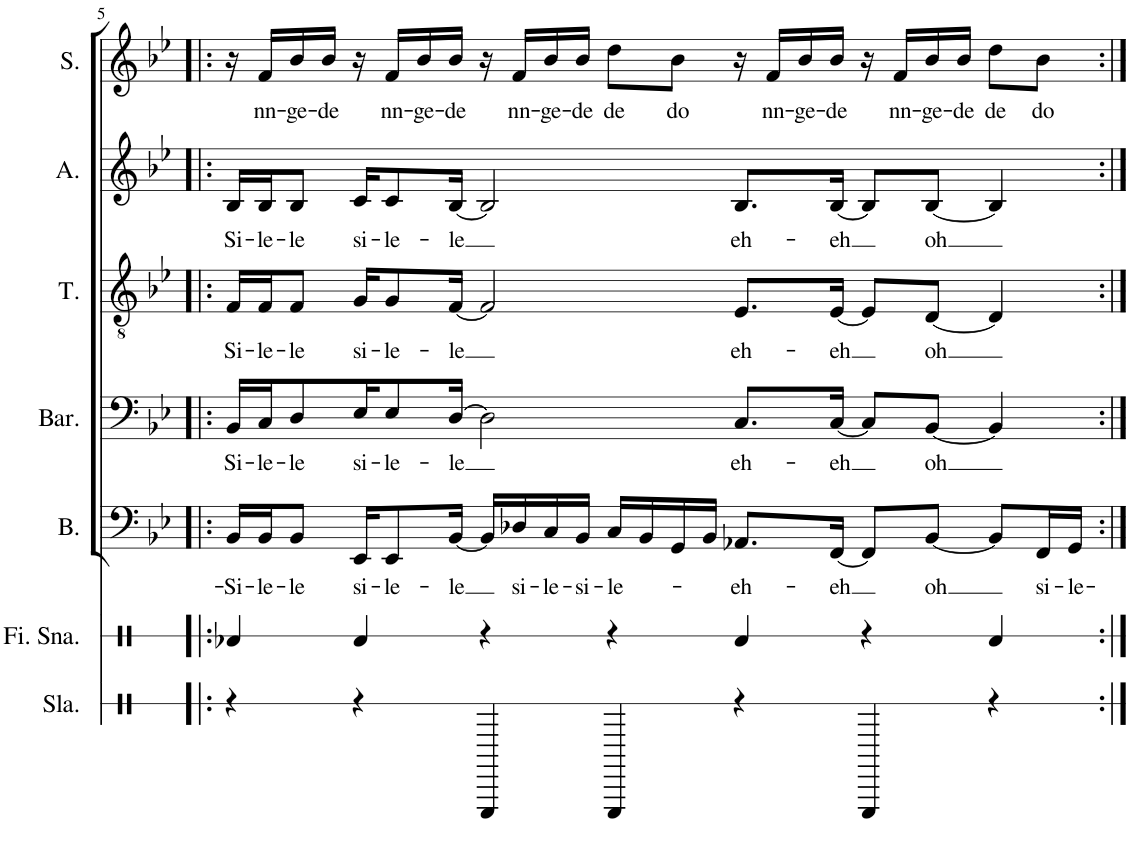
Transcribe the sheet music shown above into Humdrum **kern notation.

**kern	**kern	**kern	**text	**kern	**text	**kern	**text	**kern	**text	**kern	**text
*part7	*part6	*part5	*part5	*part4	*part4	*part3	*part3	*part2	*part2	*part1	*part1
*staff7	*staff6	*staff5	*staff5	*staff4	*staff4	*staff3	*staff3	*staff2	*staff2	*staff1	*staff1
*I"Slap	*I"Finger Snap	*I"Bass	*	*I"Baritone	*	*I"Tenor	*	*I"Alto	*	*I"Soprano	*
*I'Sla.	*I'Fi. Sna.	*I'B.	*	*I'Bar.	*	*I'T.	*	*I'A.	*	*I'S.	*
!!LO:PB:g=z
*clefX	*clefX	*clefF4	*	*clefF4	*	*clefGv2	*	*clefG2	*	*clefG2	*
*k[]	*k[]	*k[b-e-]	*	*k[b-e-]	*	*k[b-e-]	*	*k[b-e-]	*	*k[b-e-]	*
*M7/4	*M7/4	*M7/4	*	*M7/4	*	*M7/4	*	*M7/4	*	*M7/4	*
=5!|:	=5!|:	=5!|:	=5!|:	=5!|:	=5!|:	=5!|:	=5!|:	=5!|:	=5!|:	=5!|:	=5!|:
!	!	!	!LO:LY:b	!	!LO:LY:b	!	!LO:LY:b	!	!LO:LY:b	!	!
4r	4ee-X/	16BB-/LL	Si-	16BB-/LL	Si-	16F/LL	Si-	16B-/LL	Si-	16r	.
!	!	!	!LO:LY:b	!	!LO:LY:b	!	!LO:LY:b	!	!LO:LY:b	!	!LO:LY:b
.	.	16BB-/J	-le-	16C/J	-le-	16F/J	-le-	16B-/J	-le-	16f/LL	nn-
!	!	!	!LO:LY:b	!	!LO:LY:b	!	!LO:LY:b	!	!LO:LY:b	!	!LO:LY:b
.	.	8BB-/J	-le	8D/	-le	8F/J	-le	8B-/J	-le	16b-/	-ge-
!	!	!	!	!	!	!	!	!	!	!	!LO:LY:b
.	.	.	.	.	.	.	.	.	.	16b-/JJ	-de
!	!	!	!LO:LY:b	!	!LO:LY:b	!	!LO:LY:b	!	!LO:LY:b	!	!
4r	4ee/	16EE-/KL	si-	16E-/K	si-	16G/KL	si-	16c/KL	si-	16r	.
!	!	!	!LO:LY:b	!	!LO:LY:b	!	!LO:LY:b	!	!LO:LY:b	!	!LO:LY:b
.	.	8EE-/	-le-	8E-/	-le-	8G/	-le-	8c/	-le-	16f/LL	nn-
!	!	!	!	!	!	!	!	!	!	!	!LO:LY:b
.	.	.	.	.	.	.	.	.	.	16b-/	-ge-
!	!	!	!LO:LY:b	!	!LO:LY:b	!	!LO:LY:b	!	!LO:LY:b	!	!LO:LY:b
.	.	[16BB-/Jk	-le	[16D/Jk	-le	[16F/Jk	-le	[16B-/Jk	-le	16b-/JJ	-de
4FF/	4r	16BB-/LL]	.	2D\]	.	2F/]	.	2B-/]	.	16r	.
!	!	!	!LO:LY:b	!	!	!	!	!	!	!	!LO:LY:b
.	.	16D-X/	si-	.	.	.	.	.	.	16f/LL	nn-
!	!	!	!LO:LY:b	!	!	!	!	!	!	!	!LO:LY:b
.	.	16C/	-le-	.	.	.	.	.	.	16b-/	-ge-
!	!	!	!LO:LY:b	!	!	!	!	!	!	!	!LO:LY:b
.	.	16BB-/JJ	si-	.	.	.	.	.	.	16b-/JJ	-de
!	!	!	!LO:LY:b	!	!	!	!	!	!	!	!LO:LY:b
4FF/	4r	16C/LL	-le-	.	.	.	.	.	.	8dd\L	de
.	.	16BB-/	.	.	.	.	.	.	.	.	.
!	!	!	!	!	!	!	!	!	!	!	!LO:LY:b
.	.	16GG/	.	.	.	.	.	.	.	8b-\J	do
.	.	16BB-/JJ	.	.	.	.	.	.	.	.	.
!	!	!	!LO:LY:b	!	!LO:LY:b	!	!LO:LY:b	!	!LO:LY:b	!	!
4r	4ee/	8.AA-X/L	eh-	8.C/L	eh-	8.E-/L	eh-	8.B-/L	eh-	16r	.
!	!	!	!	!	!	!	!	!	!	!	!LO:LY:b
.	.	.	.	.	.	.	.	.	.	16f/LL	nn-
!	!	!	!	!	!	!	!	!	!	!	!LO:LY:b
.	.	.	.	.	.	.	.	.	.	16b-/	-ge-
!	!	!	!LO:LY:b	!	!LO:LY:b	!	!LO:LY:b	!	!LO:LY:b	!	!LO:LY:b
.	.	[16FF/Jk	-eh	[16C/Jk	-eh	[16E-/Jk	-eh	[16B-/Jk	-eh	16b-/JJ	-de
4FF/	4r	8FF/L]	.	8C/L]	.	8E-/L]	.	8B-/L]	.	16r	.
!	!	!	!	!	!	!	!	!	!	!	!LO:LY:b
.	.	.	.	.	.	.	.	.	.	16f/LL	nn-
!	!	!	!LO:LY:b	!	!LO:LY:b	!	!LO:LY:b	!	!LO:LY:b	!	!LO:LY:b
.	.	[8BB-/J	oh	[8BB-/J	oh	[8D/J	oh	[8B-/J	oh	16b-/	-ge-
!	!	!	!	!	!	!	!	!	!	!	!LO:LY:b
.	.	.	.	.	.	.	.	.	.	16b-/JJ	-de
!	!	!	!	!	!	!	!	!	!	!	!LO:LY:b
4r	4ee/	8BB-/L]	.	4BB-/]	.	4D/]	.	4B-/]	.	8dd\L	de
!	!	!	!LO:LY:b	!	!	!	!	!	!	!	!LO:LY:b
.	.	16FF/L	si-	.	.	.	.	.	.	8b-\J	do
!	!	!	!LO:LY:b	!	!	!	!	!	!	!	!
.	.	16GG/JJ	-le-	.	.	.	.	.	.	.	.
=:|!	=:|!	=:|!	=:|!	=:|!	=:|!	=:|!	=:|!	=:|!	=:|!	=:|!	=:|!
*-	*-	*-	*-	*-	*-	*-	*-	*-	*-	*-	*-
